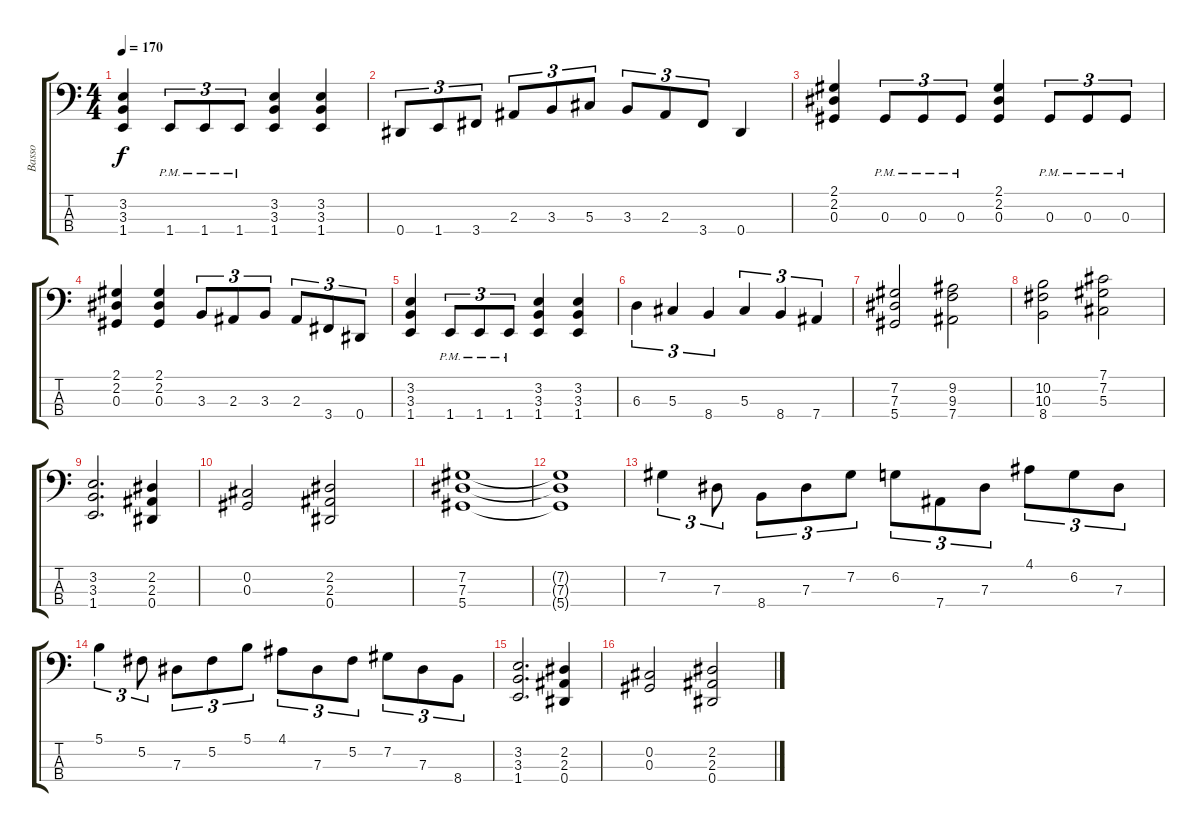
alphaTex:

\track ("Basso" "Basso") {instrument electricbasspick}
\staff {score tabs}
\tuning (Gb2 Db2 Ab1 Eb1) {hide}
\ts (4 4)
\tempo 170
\clef f4
\ks c
(3.2 3.3 1.4).4{dy f} 1.4{pm}.8{tu (3 2)} 1.4{pm}.8{tu (3 2)} 1.4{pm}.8{tu (3 2)} (3.2 3.3 1.4).4 (3.2 3.3 1.4).4 |
0.4.8{tu (3 2)} 1.4.8{tu (3 2)} 3.4.8{tu (3 2)} 2.3.8{tu (3 2)} 3.3.8{tu (3 2)} 5.3.8{tu (3 2)} 3.3.8{tu (3 2)} 2.3.8{tu (3 2)} 3.4.8{tu (3 2)} 0.4.4 |
(2.1 2.2 0.3).4 0.3{pm}.8{tu (3 2)} 0.3{pm}.8{tu (3 2)} 0.3{pm}.8{tu (3 2)} (2.1 2.2 0.3).4 0.3{pm}.8{tu (3 2)} 0.3{pm}.8{tu (3 2)} 0.3{pm}.8{tu (3 2)} |
(2.1 2.2 0.3).4 (2.1 2.2 0.3).4 3.3.8{tu (3 2)} 2.3.8{tu (3 2)} 3.3.8{tu (3 2)} 2.3.8{tu (3 2)} 3.4.8{tu (3 2)} 0.4.8{tu (3 2)} |
(3.2 3.3 1.4).4 1.4{pm}.8{tu (3 2)} 1.4{pm}.8{tu (3 2)} 1.4{pm}.8{tu (3 2)} (3.2 3.3 1.4).4 (3.2 3.3 1.4).4 |
6.3.4{tu (3 2)} 5.3.4{tu (3 2)} 8.4.4{tu (3 2)} 5.3.4{tu (3 2)} 8.4.4{tu (3 2)} 7.4.4{tu (3 2)} |
(7.2 7.3 5.4).2 (9.2 9.3 7.4).2 |
(10.2 10.3 8.4).2 (7.1 7.2 5.3).2 |
(3.2 3.3 1.4).2{d} (2.2 2.3 0.4).4 |
(0.2 0.3).2 (2.2 2.3 0.4).2 |
(7.2 7.3 5.4).1 |
(7.2{t} 7.3{t} 5.4{t}).1 |
7.2.4{tu (3 2)} 7.3.8{tu (3 2)} 8.4.8{tu (3 2)} 7.3.8{tu (3 2)} 7.2.8{tu (3 2)} 6.2.8{tu (3 2)} 7.4.8{tu (3 2)} 7.3.8{tu (3 2)} 4.1.8{tu (3 2)} 6.2.8{tu (3 2)} 7.3.8{tu (3 2)} |
5.1.4{tu (3 2)} 5.2.8{tu (3 2)} 7.3.8{tu (3 2)} 5.2.8{tu (3 2)} 5.1.8{tu (3 2)} 4.1.8{tu (3 2)} 7.3.8{tu (3 2)} 5.2.8{tu (3 2)} 7.2.8{tu (3 2)} 7.3.8{tu (3 2)} 8.4.8{tu (3 2)} |
(3.2 3.3 1.4).2{d} (2.2 2.3 0.4).4 |
(0.2 0.3).2 (2.2 2.3 0.4).2
